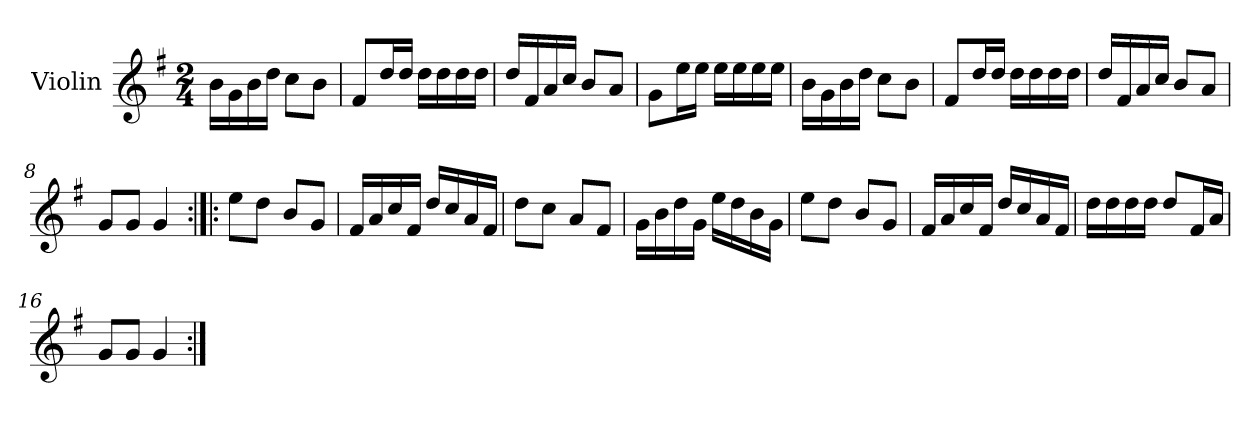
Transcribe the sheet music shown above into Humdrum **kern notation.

**kern
*part1
*staff1
*I"Violin
*I'Vln.
*clefG2
*k[f#]
*M2/4
=1
16b\LL
16g\
16b\
16dd\JJ
8cc\L
8b\J
=2
8f#/L
16dd/L
16dd/JJ
16dd\LL
16dd\
16dd\
16dd\JJ
=3
16dd/LL
16f#/
16a/
16cc/JJ
8b/L
8a/J
=4
8g\L
16ee\L
16ee\JJ
16ee\LL
16ee\
16ee\
16ee\JJ
!!LO:LB:g=z
=5
16b\LL
16g\
16b\
16dd\JJ
8cc\L
8b\J
=6
8f#/L
16dd/L
16dd/JJ
16dd\LL
16dd\
16dd\
16dd\JJ
=7
16dd/LL
16f#/
16a/
16cc/JJ
8b/L
8a/J
=8
8g/L
8g/J
4g/
!!LO:LB:g=z
=9:|!|:
8ee\L
8dd\J
8b/L
8g/J
=10
16f#/LL
16a/
16cc/
16f#/JJ
16dd/LL
16cc/
16a/
16f#/JJ
=11
8dd\L
8cc\J
8a/L
8f#/J
=12
16g\LL
16b\
16dd\
16g\JJ
16ee\LL
16dd\
16b\
16g\JJ
!!LO:LB:g=z
=13
8ee\L
8dd\J
8b/L
8g/J
=14
16f#/LL
16a/
16cc/
16f#/JJ
16dd/LL
16cc/
16a/
16f#/JJ
=15
16dd\LL
16dd\
16dd\
16dd\JJ
8dd/L
16f#/L
16a/JJ
=16
8g/L
8g/J
4g/
=:|!
*-
